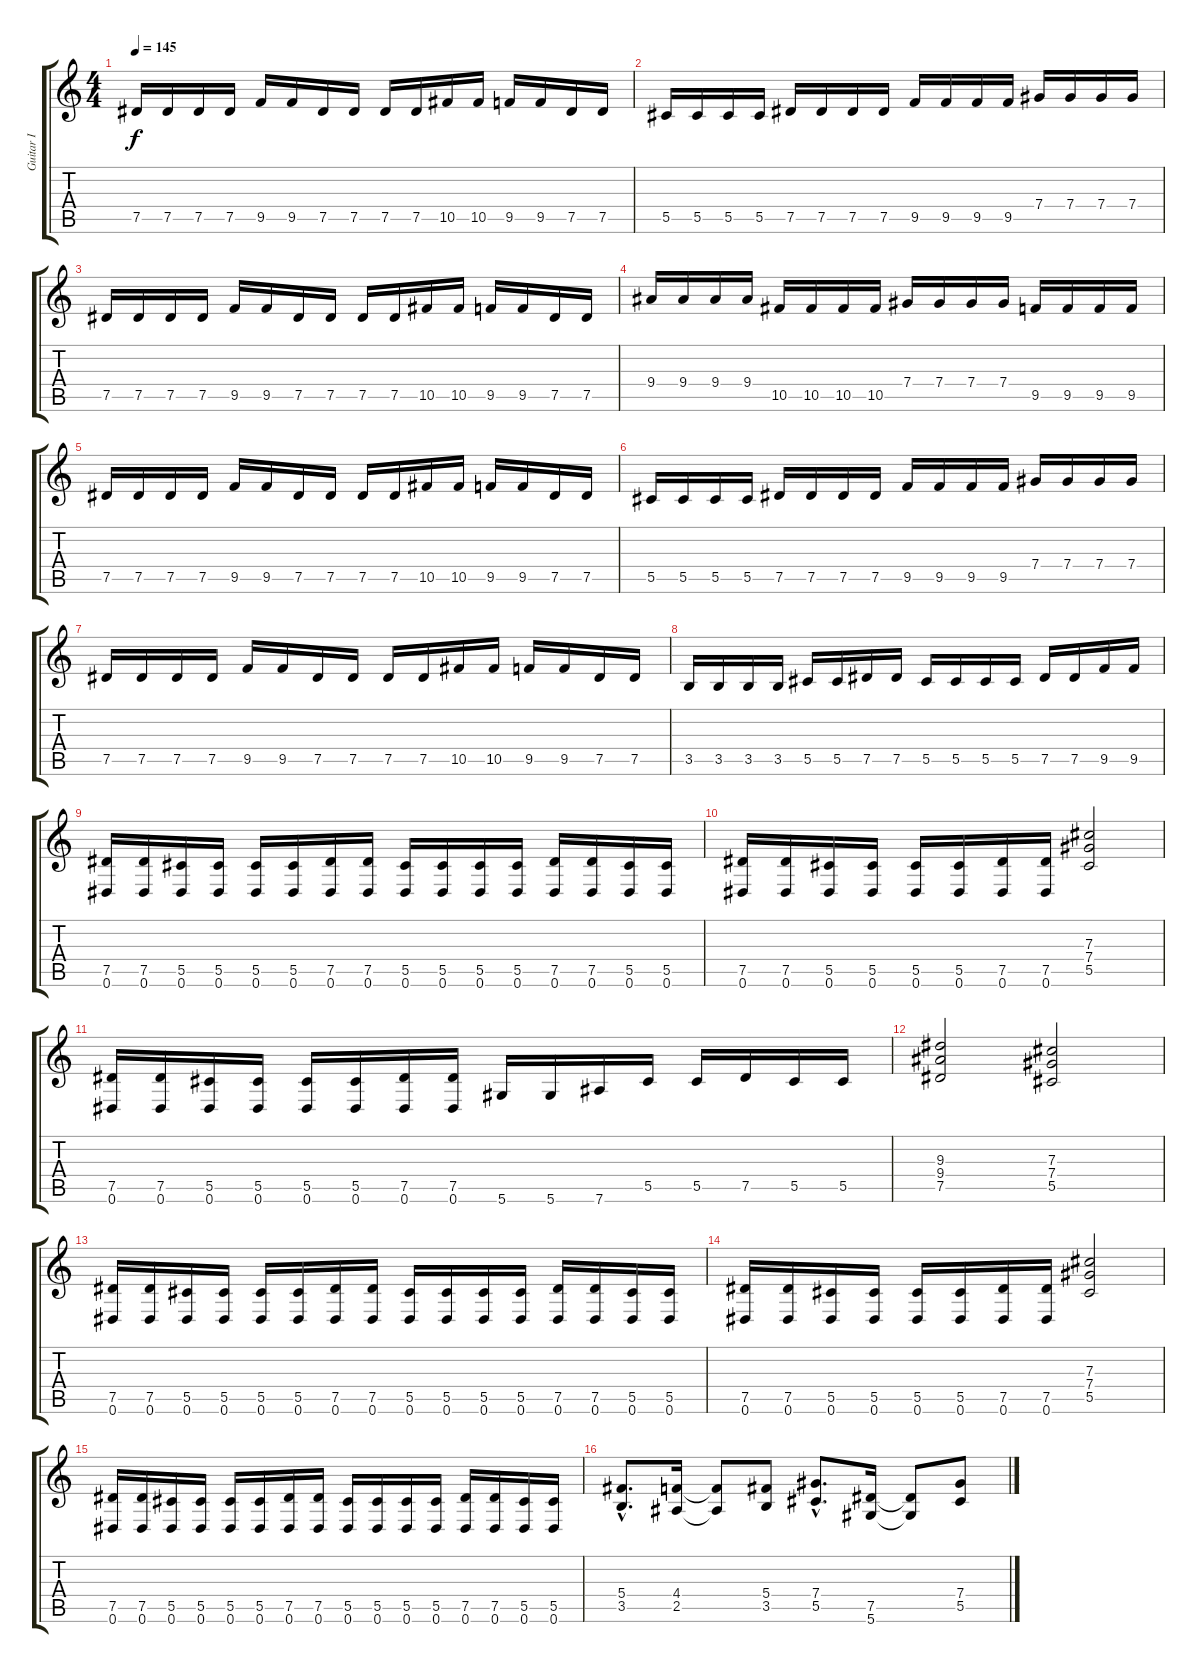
\track ("Guitar I" "Guitar I") {instrument distortionguitar}
\staff {score tabs}
\tuning (Eb4 Bb3 Gb3 Db3 Ab2 Eb2) {hide}
\ts (4 4)
\tempo 145
\clef g2
\ks c
7.5.16{dy f} 7.5.16 7.5.16 7.5.16 9.5.16 9.5.16 7.5.16 7.5.16 7.5.16 7.5.16 10.5.16 10.5.16 9.5.16 9.5.16 7.5.16 7.5.16 |
5.5.16 5.5.16 5.5.16 5.5.16 7.5.16 7.5.16 7.5.16 7.5.16 9.5.16 9.5.16 9.5.16 9.5.16 7.4.16 7.4.16 7.4.16 7.4.16 |
7.5.16 7.5.16 7.5.16 7.5.16 9.5.16 9.5.16 7.5.16 7.5.16 7.5.16 7.5.16 10.5.16 10.5.16 9.5.16 9.5.16 7.5.16 7.5.16 |
9.4.16 9.4.16 9.4.16 9.4.16 10.5.16 10.5.16 10.5.16 10.5.16 7.4.16 7.4.16 7.4.16 7.4.16 9.5.16 9.5.16 9.5.16 9.5.16 |
7.5.16 7.5.16 7.5.16 7.5.16 9.5.16 9.5.16 7.5.16 7.5.16 7.5.16 7.5.16 10.5.16 10.5.16 9.5.16 9.5.16 7.5.16 7.5.16 |
5.5.16 5.5.16 5.5.16 5.5.16 7.5.16 7.5.16 7.5.16 7.5.16 9.5.16 9.5.16 9.5.16 9.5.16 7.4.16 7.4.16 7.4.16 7.4.16 |
7.5.16 7.5.16 7.5.16 7.5.16 9.5.16 9.5.16 7.5.16 7.5.16 7.5.16 7.5.16 10.5.16 10.5.16 9.5.16 9.5.16 7.5.16 7.5.16 |
3.5.16 3.5.16 3.5.16 3.5.16 5.5.16 5.5.16 7.5.16 7.5.16 5.5.16 5.5.16 5.5.16 5.5.16 7.5.16 7.5.16 9.5.16 9.5.16 |
(7.5 0.6).16 (7.5 0.6).16 (5.5 0.6).16 (5.5 0.6).16 (5.5 0.6).16 (5.5 0.6).16 (7.5 0.6).16 (7.5 0.6).16 (5.5 0.6).16 (5.5 0.6).16 (5.5 0.6).16 (5.5 0.6).16 (7.5 0.6).16 (7.5 0.6).16 (5.5 0.6).16 (5.5 0.6).16 |
(7.5 0.6).16 (7.5 0.6).16 (5.5 0.6).16 (5.5 0.6).16 (5.5 0.6).16 (5.5 0.6).16 (7.5 0.6).16 (7.5 0.6).16 (7.3 7.4 5.5).2 |
(7.5 0.6).16 (7.5 0.6).16 (5.5 0.6).16 (5.5 0.6).16 (5.5 0.6).16 (5.5 0.6).16 (7.5 0.6).16 (7.5 0.6).16 5.6.16 5.6.16 7.6.16 5.5.16 5.5.16 7.5.16 5.5.16 5.5.16 |
(9.3 9.4 7.5).2 (7.3 7.4 5.5).2 |
(7.5 0.6).16 (7.5 0.6).16 (5.5 0.6).16 (5.5 0.6).16 (5.5 0.6).16 (5.5 0.6).16 (7.5 0.6).16 (7.5 0.6).16 (5.5 0.6).16 (5.5 0.6).16 (5.5 0.6).16 (5.5 0.6).16 (7.5 0.6).16 (7.5 0.6).16 (5.5 0.6).16 (5.5 0.6).16 |
(7.5 0.6).16 (7.5 0.6).16 (5.5 0.6).16 (5.5 0.6).16 (5.5 0.6).16 (5.5 0.6).16 (7.5 0.6).16 (7.5 0.6).16 (7.3 7.4 5.5).2 |
(7.5 0.6).16 (7.5 0.6).16 (5.5 0.6).16 (5.5 0.6).16 (5.5 0.6).16 (5.5 0.6).16 (7.5 0.6).16 (7.5 0.6).16 (5.5 0.6).16 (5.5 0.6).16 (5.5 0.6).16 (5.5 0.6).16 (7.5 0.6).16 (7.5 0.6).16 (5.5 0.6).16 (5.5 0.6).16 |
(5.4{hac} 3.5{hac}).8{d} (4.4 2.5).16 (4.4{t} 2.5{t}).8 (5.4 3.5).8 (7.4{hac} 5.5{hac}).8{d} (7.5 5.6).16 (7.5{t} 5.6{t}).8 (7.4 5.5).8
